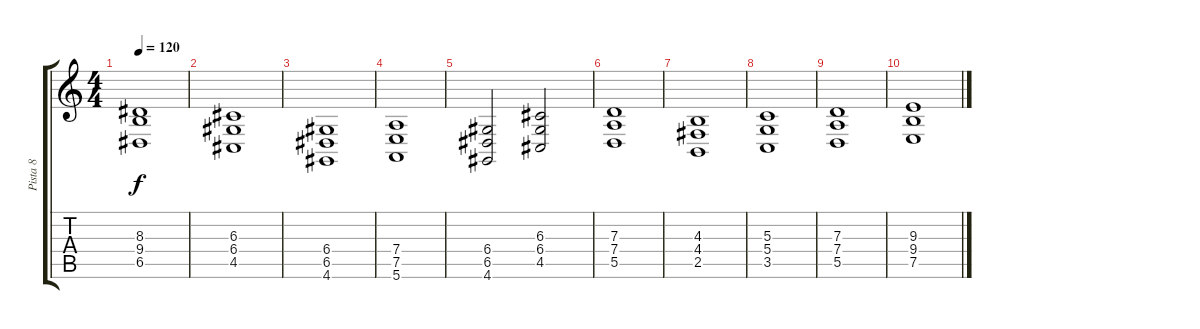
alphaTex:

\track ("Pista 8" "Pista 8") {instrument stringensemble1}
\staff {score tabs}
\tuning (E4 B3 G3 D3 A2 E2) {hide}
\ts (4 4)
\tempo 120
\clef g2
\ks c
(8.3 9.4 6.5).1{dy f} |
(6.3 6.4 4.5).1 |
(6.4 6.5 4.6).1 |
(7.4 7.5 5.6).1 |
(6.4 6.5 4.6).2 (6.3 6.4 4.5).2 |
(7.3 7.4 5.5).1 |
(4.3 4.4 2.5).1 |
(5.3 5.4 3.5).1 |
(7.3 7.4 5.5).1 |
(9.3 9.4 7.5).1
